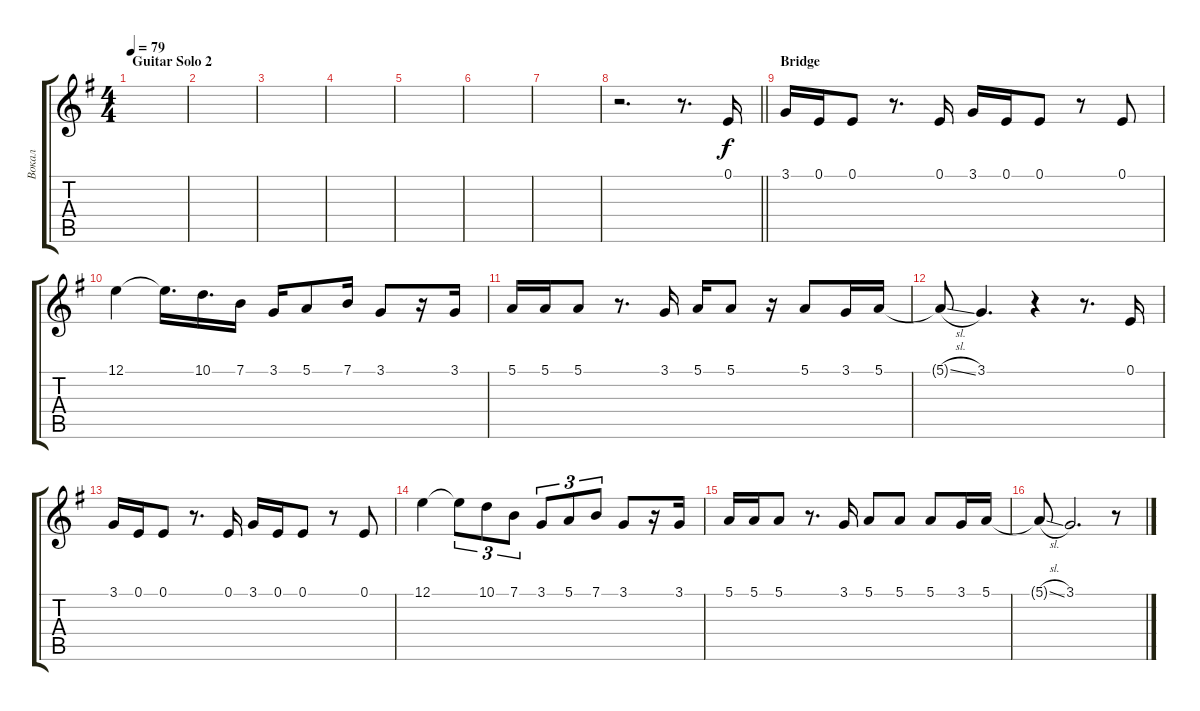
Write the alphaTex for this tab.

\track ("Вокал" "Вокал") {instrument trumpet}
\staff {score tabs}
\tuning (E4 B3 G3 D3 A2 E2) {hide}
\ts (4 4)
\section ("" "Guitar Solo 2")
\tempo 79
\clef g2
\ks eminor
|
|
|
|
|
|
|
\barLineRight lightlight
r.2{d} r.8{d} 0.1.16 |
\section ("" "Bridge")
3.1.16 0.1.16 0.1.8 r.8{d} 0.1.16 3.1.16 0.1.16 0.1.8 r.8 0.1.8 |
12.1.4 12.1{t}.16{d} 10.1.16{d} 7.1.16 3.1.16 5.1.8 7.1.16 3.1.8 r.16 3.1.16 |
5.1.16 5.1.16 5.1.8 r.8{d} 3.1.16 5.1.16 5.1.8 r.16 5.1.8 3.1.16 5.1.16 |
5.1{sl t}.8 3.1.4{d} r.4 r.8{d} 0.1.16 |
3.1.16 0.1.16 0.1.8 r.8{d} 0.1.16 3.1.16 0.1.16 0.1.8 r.8 0.1.8 |
12.1.4 12.1{t}.8{tu (3 2)} 10.1.8{tu (3 2)} 7.1.8{tu (3 2)} 3.1.8{tu (3 2)} 5.1.8{tu (3 2)} 7.1.8{tu (3 2)} 3.1.8 r.16 3.1.16 |
5.1.16 5.1.16 5.1.8 r.8{d} 3.1.16 5.1.8 5.1.8 5.1.8 3.1.16 5.1.16 |
5.1{sl t}.8 3.1.2{d} r.8
